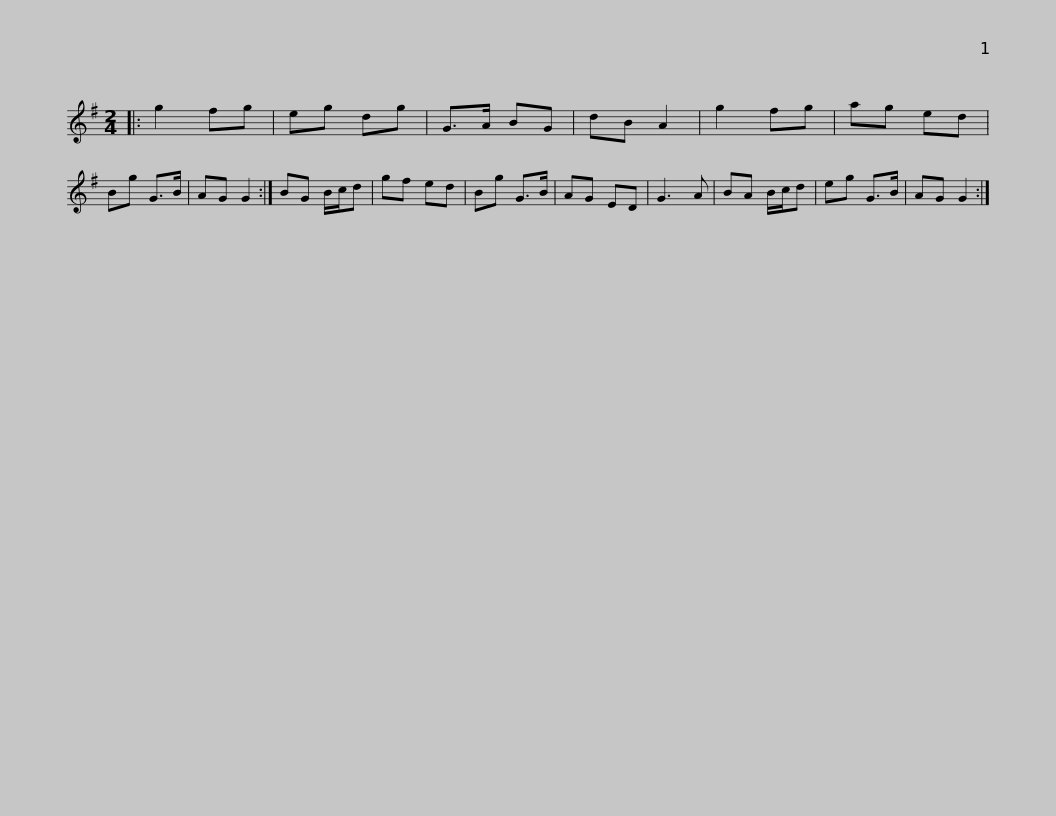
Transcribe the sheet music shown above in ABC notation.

X:1
L:1/8
M:2/4
I:linebreak $
K:G
V:1 treble
V:1
|: g2 fg | eg dg | G>A BG | dB A2 | g2 fg | %5
 ag ed | Bg G>B | AG G2 :| BG B/c/d | gf ed |$ %10
 Bg G>B | AG ED | G3 A | BA B/c/d | eg G>B | %15
 AG G2 :| %16
